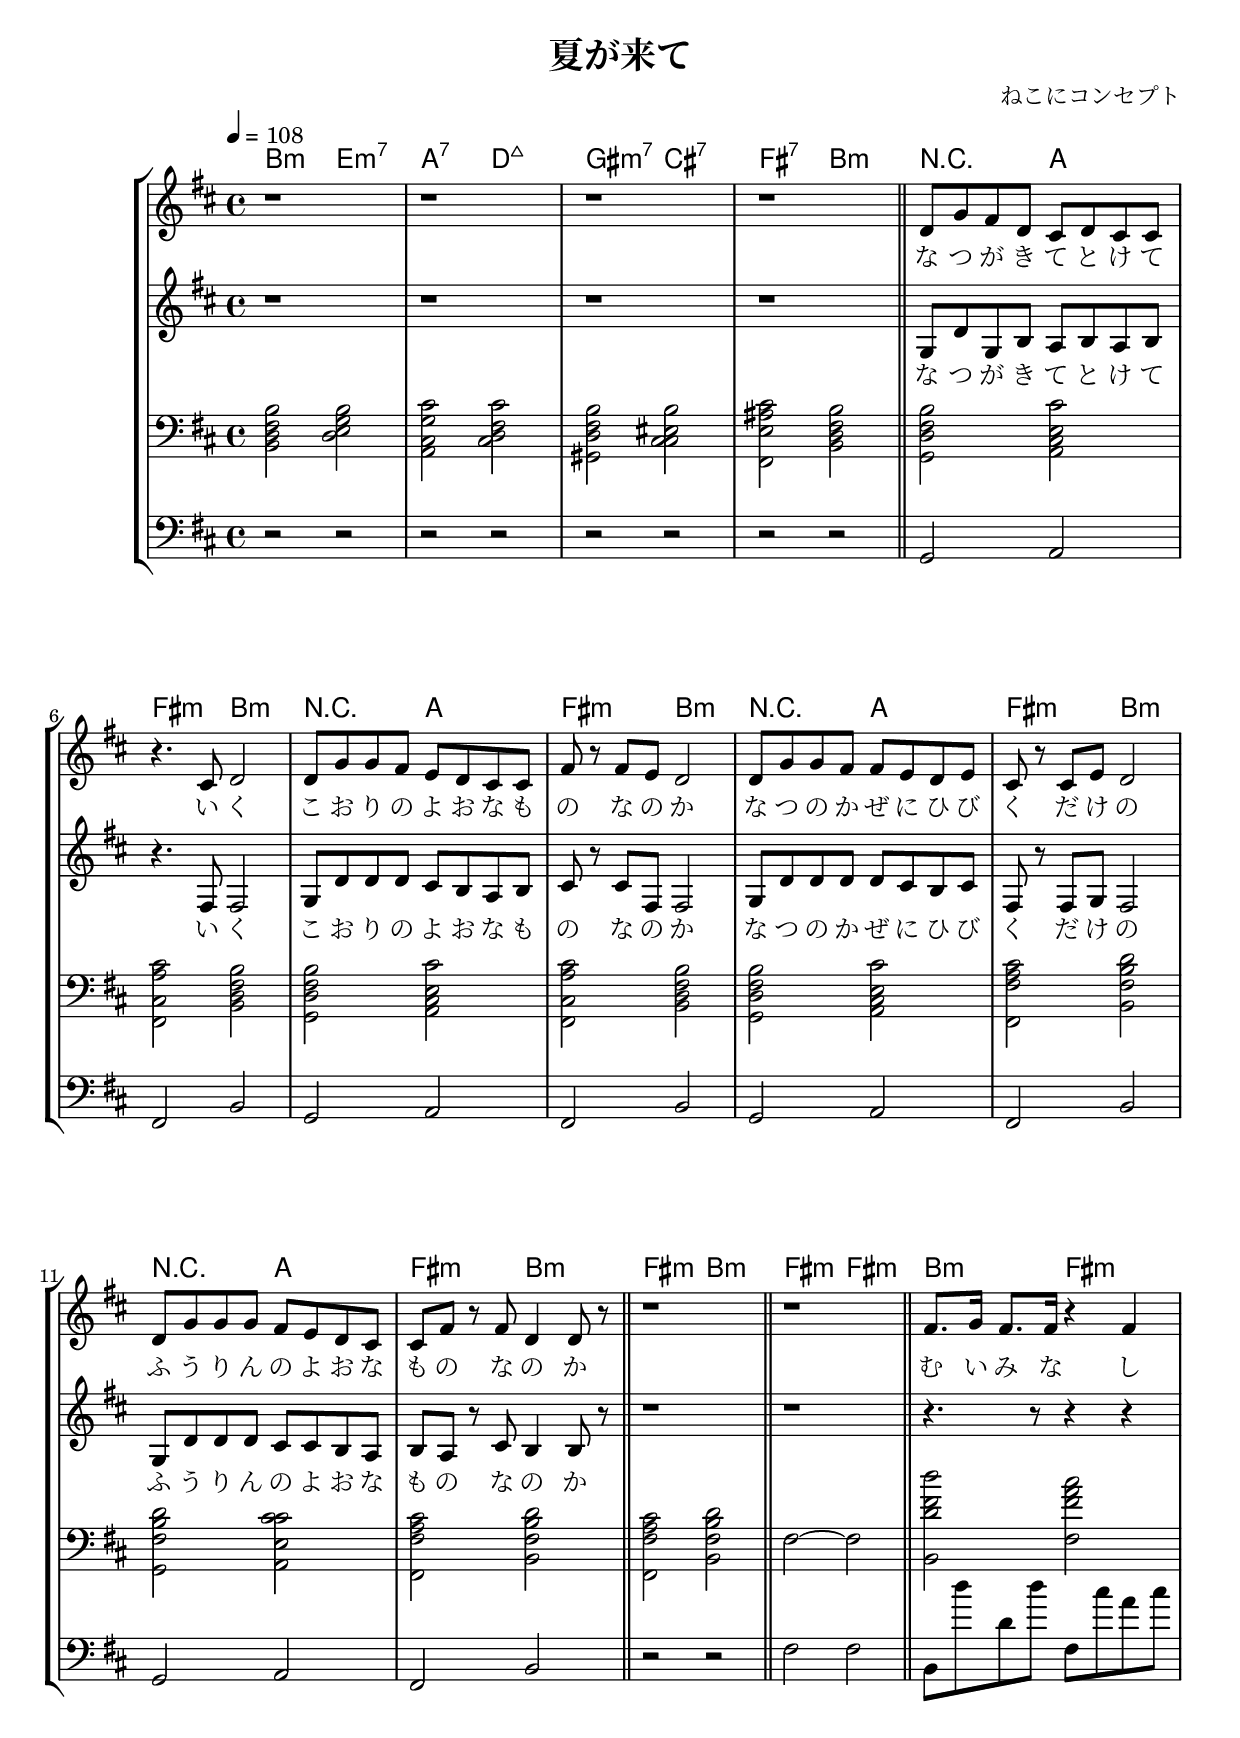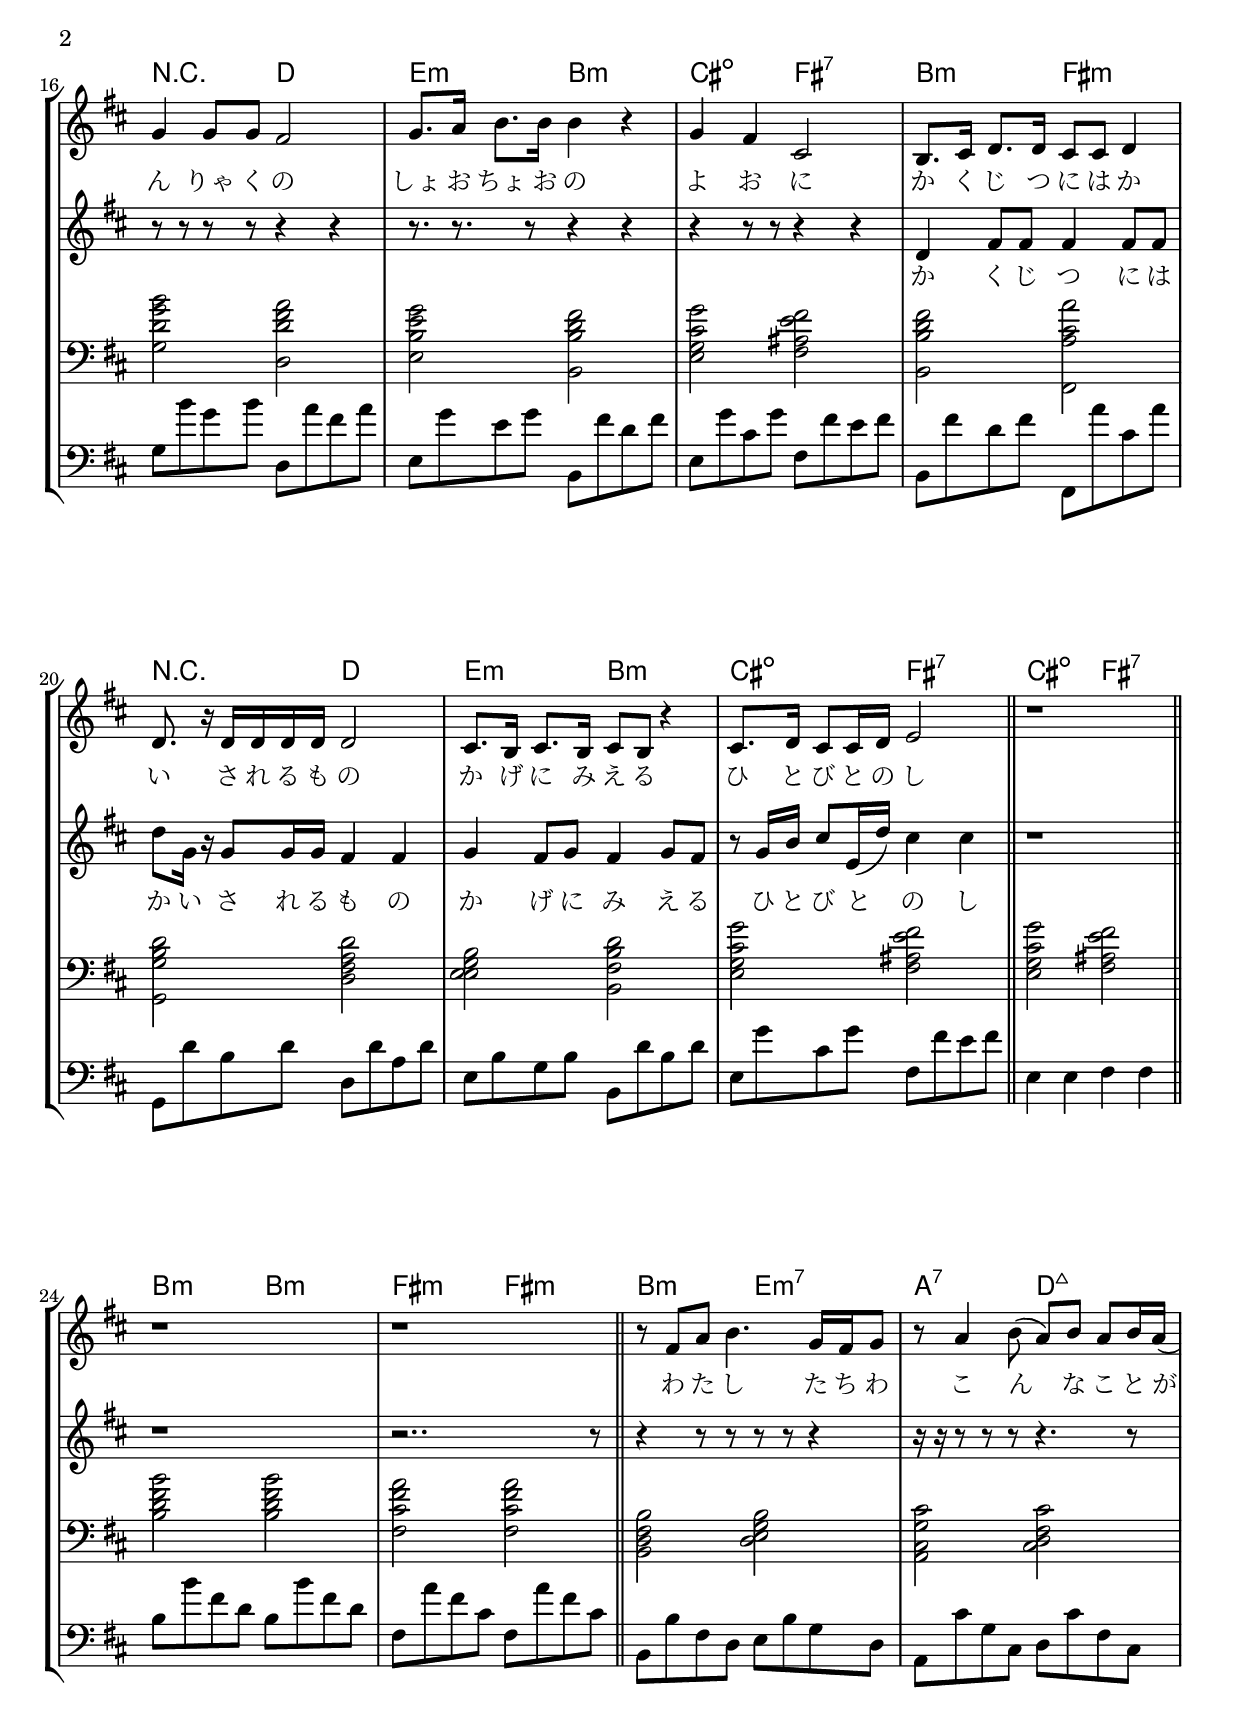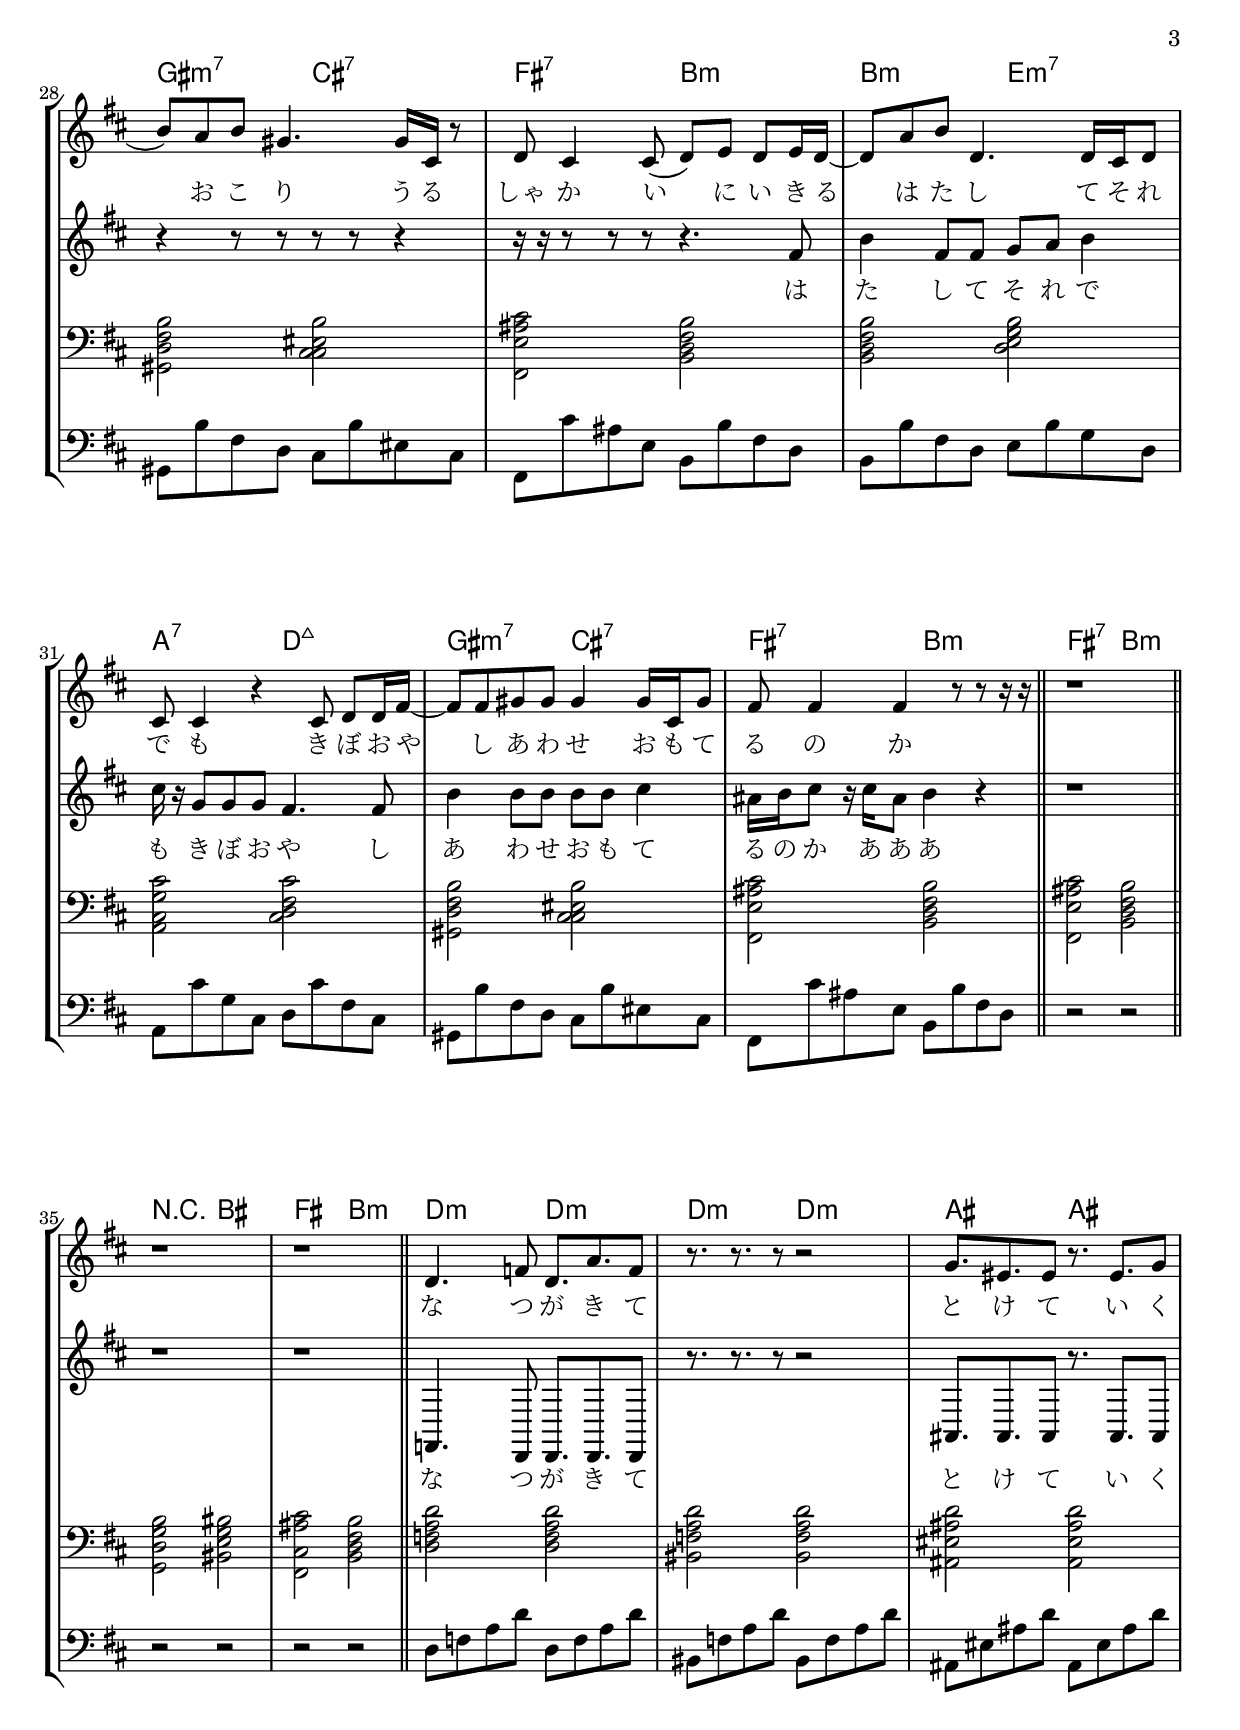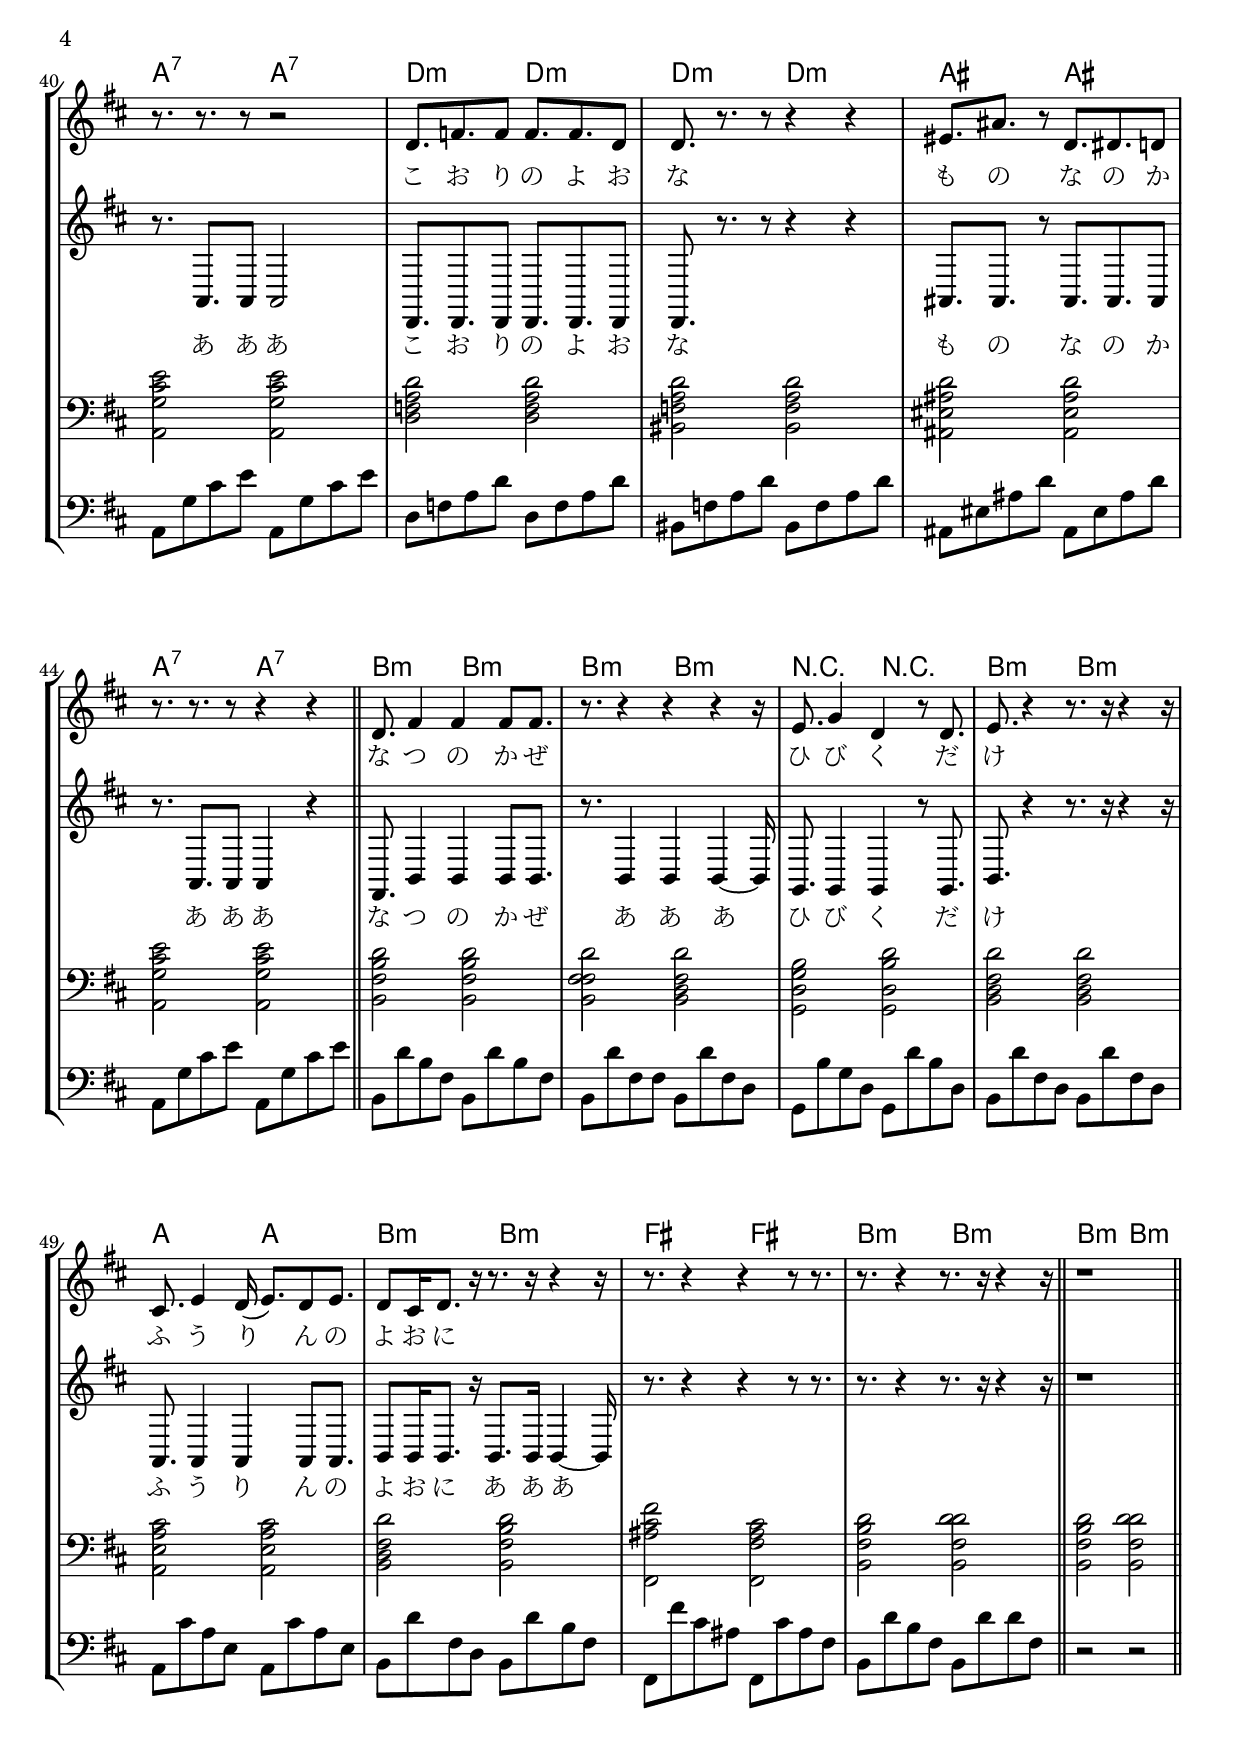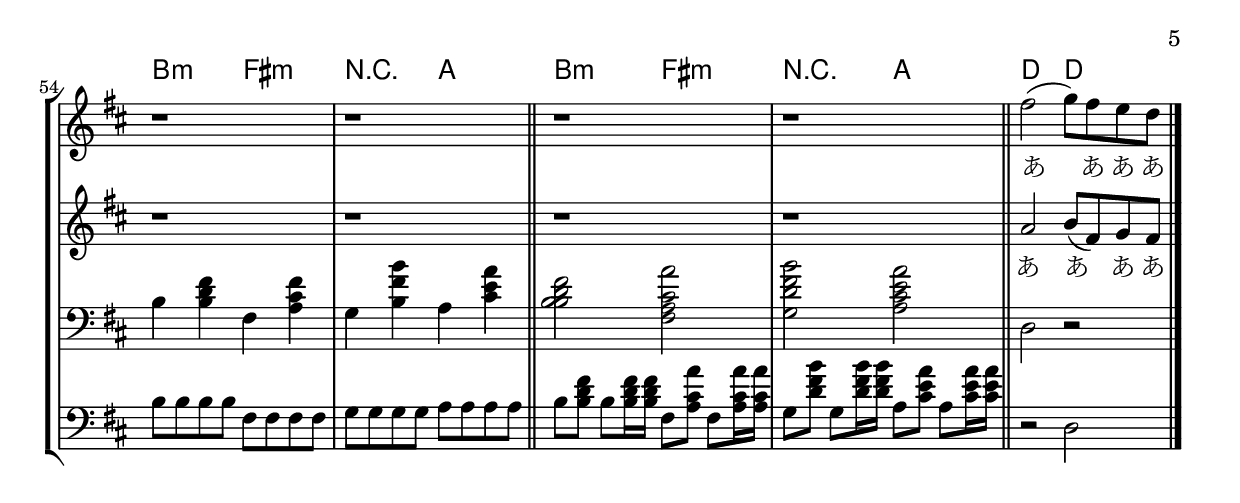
\version "2.12.1"

\header {
	title = \markup {夏が来て}
	composer = \markup \center-column {ねこにコンセプト}
}

harmony = \chordmode {
	b2:m e:min7 a:7 d:maj7 gis:m7 cis:7 fis:7 b:m 

	r a fis:m b:m r a fis:m b:m r a fis:m b:m r a fis:m b:m 

	fis:m b:m 

	fis:m fis:m 

	b:m fis:m r d e:m b:m cis:dim fis:7 b:m fis:m r d e:m b:m cis:dim fis:7 

	cis:dim fis:7 

	b:m b:m fis:m fis:m 

	b:m e:min7 a:7 d:maj7 gis:m7 cis:7 fis:7 b:m b:m e:min7 a:7 d:maj7 gis:m7 cis:7 fis:7 b:m 

	fis:7 b:m 

	r bis fis b:m 

	d:m d:m d:m d:m ais ais a:7 a:7 d:m d:m d:m d:m ais ais a:7 a:7 

	b:m b:m b:m b:m r r b:m b:m a a b:m b:m fis fis b:m b:m 

	b:m b:m 

	b:m fis:m r a 

	b:m fis:m r a 

	d d 
}

melody = {
	\key d \major
	\tempo 4 = 108
	r1 | r1 | r1 | r1   
	\set Staff.midiInstrument = #"mmi0.42"
	d'8  g'8  fis'8  d'8  cis'8  d'8  cis'8  cis'8 
	r4.  cis'8  d'2 
	d'8  g'8  g'8  fis'8  e'8  d'8  cis'8  cis'8 
	fis'8  r8  fis'8  e'8  d'2 
	d'8  g'8  g'8  fis'8  fis'8  e'8  d'8  e'8 
	cis'8  r8  cis'8  e'8  d'2 
	d'8  g'8  g'8  g'8  fis'8  e'8  d'8  cis'8 
	cis'8  fis'8  r8  fis'8  d'4  d'8  	r8 	r1   
	r1   
	\set Staff.midiInstrument = #"mmi0.48"
	fis'8.  g'16  fis'8.  fis'16  r4  fis'4 
	g'4  g'8  g'8  fis'2 
	g'8.  a'16  b'8.  b'16  b'4  r4 
	g'4  fis'4  cis'2 
	b8.  cis'16  d'8.  d'16  cis'8  cis'8  d'4 
	d'8.  r16  d'16  d'16  d'16  d'16  d'2 
	cis'8.  b16  cis'8.  b16  cis'8  b8  r4 
	cis'8.  d'16  cis'8  cis'16  d'16  e'2
	r1   
	r1 | r1   
	\set Staff.midiInstrument = #"Choir Aahs"
	r8 fis'8  a'8  b'4.  g'16  fis'16  g'8 
	r8  a'4  b'8  (a'8)  b'8  a'8  b'16  a'16 
	(b'8)  a'8  b'8  gis'4.  gis'16  cis'16  r8 
	d'8  cis'4  cis'8  (d'8)  e'8  d'8  e'16  d'16~ 
	d'8  a'8  b'8  d'4.  d'16  cis'16  d'8 
	cis'8  cis'4  r4  cis'8  d'8  d'16  fis'16~ 
	fis'8  fis'8  gis'8  gis'8  gis'4  gis'16  cis'16  gis'8 
	fis'8  fis'4  fis'4  r8  r8  r16  r16
	r1   
	r1 | r1   
	\set Staff.midiInstrument = #"mmi0.45"
	d'4.  f'8  d'8.  a'8.  f'8 
	r8.  r8.  r8  r2 
	g'8.  eis'8.  eis'8  r8.  eis'8.  g'8 
	r8.  r8.  r8  r2 
	d'8.  f'8.  f'8  f'8.  f'8.  d'8 
	d'8.  r8.  r8  r4  r4 
	eis'8.  ais'8.  r8  d'8.  dis'8.  d'8 
	r8.  r8.  r8  r4  	r4 	\set Staff.midiInstrument = #"mmi0.45"
	d'8.  fis'4  fis'4  fis'8  fis'8. 
	r8.  r4  r4  r4 r16 
	e'8.  g'4  d'4  r8  d'8. 
	e'8.  r4  r8.  r16  r4 r16 
	cis'8.  e'4  d'16  (e'8.)  d'8  e'8. 
	d'8  cis'16  d'8.  r16  r8.  r16  r4 r16 
	r8.  r4  r4  r8  r8. 
	r8.  r4  r8.  r16  r4 r16
	r1   
	r1 | r1   
	r1 | r1   
	\set Staff.midiInstrument = #"Tinkle Bell"
	fis''2  (g''8)  fis''8  e''8  d''8
	\bar "|."
}

words = \lyricmode {
	
	な  つ  が  き  て  と  け  て  い  く  こ  お  り  の  よ  お  な  も  の  な  の  か  な  つ  の  か  ぜ  に  ひ  び  く  だ  け  の  ふ  う  り  ん  の  よ  お  な  も  の  な  の  か  
	
	
	む  い  み  な  し  ん  りゃ  く  の  しょ  お  ちょ  お  の  よ  お  に  か  く  じ  つ  に  は  か  い  さ  れ  る  も  の  か  げ  に  み  え  る  ひ  と  び  と  の  し  
	
	
	わ  た  し  た  ち  わ  こ  ん  な  こ  と  が  お  こ  り  う  る  しゃ  か  い  に  い  き  る  は  た  し  て  そ  れ  で  も  き  ぼ  お  や  し  あ  わ  せ  お  も  て  る  の  か  
	
	
	な  つ  が  き  て  と  け  て  い  く  こ  お  り  の  よ  お  な  も  の  な  の  か  
	な  つ  の  か  ぜ  ひ  び  く  だ  け  ふ  う  り  ん  の  よ  お  に  
	
	
	
	あ  あ  あ  あ  
}

secondmelody = {
	\key d \major
	\tempo 4 = 108
	r1 | r1 | r1 | r1   
	\set Staff.midiInstrument = #"mmi0.42"
	g8  d'8  g8  b8  a8  b8  a8  b8 
	r4.  fis8  fis2 
	g8  d'8  d'8  d'8  cis'8  b8  a8  b8 
	cis'8  r8  cis'8  fis8  fis2 
	g8  d'8  d'8  d'8  d'8  cis'8  b8  cis'8 
	fis8  r8  fis8  g8  fis2 
	g8  d'8  d'8  d'8  cis'8  cis'8  b8  a8 
	b8  a8  r8  cis'8  b4  b8  	r8 	r1   
	r1   
	\set Staff.midiInstrument = #"French horn"
	r4.  r8  r4  r4 
	r8  r8  r8  r8  r4  r4 
	r8.  r8.  r8  r4  r4 
	r4  r8  r8  r4  r4 
	d'4  fis'8  fis'8  fis'4  fis'8  fis'8 
	d''8  g'16  r16  g'8  g'16  g'16  fis'4  fis'4 
	g'4  fis'8  g'8  fis'4  g'8  fis'8 
	r8  g'16  b'16  cis''8  e'16  (d''16)  cis''4  cis''4
	r1   
	r1 | r2.. 
	\set Staff.midiInstrument = #"Voice Oohs"
	r8 
	r4  r8  r8  r8  r8  r4 
	r16  r16  r8  r8  r8  r4.  r8 
	r4  r8  r8  r8  r8  r4 
	r16  r16  r8  r8  r8  r4.  fis'8 
	b'4  fis'8  fis'8  g'8  a'8  b'4 
	cis''16  r16  g'8  g'8  g'8  fis'4.  fis'8 
	b'4  b'8  b'8  b'8  b'8  cis''4 
	ais'16  b'16  cis''8  r16  cis''16  ais'8  b'4  	r4 	r1   
	r1 | r1   
	\set Staff.midiInstrument = #"Acoustic Bass"
	f,4.  d,8  d,8.  d,8.  d,8 
	r8.  r8.  r8  r2 
	ais,8.  ais,8.  ais,8  r8.  ais,8.  ais,8 
	r8.  a,8.  a,8  a,2 
	d,8.  d,8.  d,8  d,8.  d,8.  d,8 
	d,8.  r8.  r8  r4  r4 
	ais,8.  ais,8.  r8  ais,8.  ais,8.  ais,8 
	r8.  a,8.  a,8  a,4  	r4 	\set Staff.midiInstrument = #"Electric Bass (finger)"
	fis,8.  b,4  b,4  b,8  b,8. 
	r8.  b,4  b,4  b,4~b,16 
	g,8.  g,4  g,4  r8  g,8. 
	b,8.  r4  r8.  r16  r4 r16 
	a,8.  a,4  a,4  a,8  a,8. 
	b,8  b,16  b,8.  r16  b,8.  b,16  b,4~b,16 
	r8.  r4  r4  r8  r8. 
	r8.  r4  r8.  r16  r4 r16
	r1   
	r1 | r1   
	r1 | r1   
	\set Staff.midiInstrument = #"Blown Bottle"
	a'2  b'8  (fis'8)  g'8  fis'8
	\bar "|."
}

secondwords = \lyricmode {
	
	な  つ  が  き  て  と  け  て  い  く  こ  お  り  の  よ  お  な  も  の  な  の  か  な  つ  の  か  ぜ  に  ひ  び  く  だ  け  の  ふ  う  り  ん  の  よ  お  な  も  の  な  の  か  
	
	
	か  く  じ  つ  に  は  か  い  さ  れ  る  も  の  か  げ  に  み  え  る  ひ  と  び  と  の  し  
	
	
	は  た  し  て  そ  れ  で  も  き  ぼ  お  や  し  あ  わ  せ  お  も  て  る  の  か  あ  あ  あ  
	
	
	な  つ  が  き  て  と  け  て  い  く  あ  あ  あ  こ  お  り  の  よ  お  な  も  の  な  の  か  あ  あ  あ  
	な  つ  の  か  ぜ  あ  あ  あ  ひ  び  く  だ  け  ふ  う  り  ん  の  よ  お  に  あ  あ  あ  
	
	
	
	あ  あ  あ  あ  
}

tempochange = {
	\tempo 4 = 108
	r1 | r1 | r1 | r1 \bar "||"
	\tempo 4 = 108
	r1 | r1 | r1 | r1 | r1 | r1 | r1 | r1 \bar "||"
	\tempo 4 = 108
	r1 \bar "||"
	\tempo 4 = 108
	r1 \bar "||"
	\tempo 4 = 108
	r1 | r1 | r1 | r1 | r1 | r1 | r1 | r1 \bar "||"
	\tempo 4 = 108
	r1 \bar "||"
	\tempo 4 = 108
	r1 | r1 \bar "||"
	\tempo 4 = 108
	r1 | r1 | r1 | r1 | r1 | r1 | r1 | r1 \bar "||"
	\tempo 4 = 108
	r1 \bar "||"
	\tempo 4 = 108
	r1 | r1 \bar "||"
	\tempo 4 = 108
	r1 | r1 | r1 | r1 | r1 | r1 | r1 | r1 \bar "||"
	\tempo 4 = 108
	r1 | r1 | r1 | r1 | r1 | r1 | r1 | r1 \bar "||"
	\tempo 4 = 108
	r1 \bar "||"
	\tempo 4 = 108
	r1 | r1 \bar "||"
	\tempo 4 = 108
	r1 | r1 \bar "||"
	\tempo 4 = 108
	r1 \bar "|."
}

mainacc = {
	\clef bass
	\set Staff.midiInstrument = #"Electric Piano 1"
	\key d \major
	\tempo 4 = 108
	<b, d fis b>2
	<e d g b>2
	<a, cis g cis'>2
	<d cis fis cis'>2
	<gis, d fis b>2
	<cis cis eis b>2
	<fis, e ais cis'>2
	<b, d fis b>2
	\bar "||"

	\set Staff.midiInstrument = #"Electric Piano 1"
	<g, d fis b>2
	<a, cis e cis'>2
	<fis, cis a cis'>2
	<b, d fis b>2
	<g, d fis b>2
	<a, cis e cis'>2
	<fis, cis a cis'>2
	<b, d fis b>2
	<g, d fis b>2
	<a, cis e cis'>2
	<fis, fis a cis'>2
	<b, fis b d'>2
	<g, fis b d'>2
	<a, e cis' cis'>2
	<fis, fis a cis'>2
	<b, fis b d'>2
	\bar "||"

	\set Staff.midiInstrument = #"Electric Piano 1"
	<fis, fis a cis'>2
	<b, fis b d'>2
	\bar "||"

	\set Staff.midiInstrument = #"Music box"
	fis2
	~fis2
	\bar "||"

	\set Staff.midiInstrument = #"Electric Piano 1"
	<b, fis' d' d''>2
	<fis fis' a' cis''>2
	<g d' g' b'>2
	<d d' fis' a'>2
	<e b e' g'>2
	<b, b d' fis'>2
	<e g cis' g'>2
	<fis ais e' fis'>2
	<b, b d' fis'>2
	<fis, a cis' a'>2
	<g, g b d'>2
	<d fis a d'>2
	<e e g b>2
	<b, fis b d'>2
	<e g cis' g'>2
	<fis ais e' fis'>2
	\bar "||"

	\set Staff.midiInstrument = #"Electric Piano 1"
	<e g cis' g'>2
	<fis ais e' fis'>2
	\bar "||"

	\set Staff.midiInstrument = #"Electric Piano 1"
	<b d' fis' b'>2
	<b d' fis' b'>2
	<fis cis' fis' a'>2
	<fis cis' fis' a'>2
	\bar "||"

	\set Staff.midiInstrument = #"Electric Piano 1"
	<b, d fis b>2
	<e d g b>2
	<a, cis g cis'>2
	<d cis fis cis'>2
	<gis, d fis b>2
	<cis cis eis b>2
	<fis, e ais cis'>2
	<b, d fis b>2
	<b, d fis b>2
	<e d g b>2
	<a, cis g cis'>2
	<d cis fis cis'>2
	<gis, d fis b>2
	<cis cis eis b>2
	<fis, e ais cis'>2
	<b, d fis b>2
	\bar "||"

	\set Staff.midiInstrument = #"Electric Piano 1"
	<fis, e ais cis'>2
	<b, d fis b>2
	\bar "||"

	\set Staff.midiInstrument = #"Electric Piano 1"
	<g, d g b>2
	<bis, e g bis>2
	<fis, cis ais cis'>2
	<b, d fis b>2
	\bar "||"

	\set Staff.midiInstrument = #"Electric Piano 1"
	<d f a d'>2
	<d f a d'>2
	<bis, f a d'>2
	<bis, f a d'>2
	<ais, eis ais d'>2
	<ais, eis ais d'>2
	<a, g cis' e'>2
	<a, g cis' e'>2
	<d f a d'>2
	<d f a d'>2
	<bis, f a d'>2
	<bis, f a d'>2
	<ais, eis ais d'>2
	<ais, eis ais d'>2
	<a, g cis' e'>2
	<a, g cis' e'>2
	\bar "||"

	\set Staff.midiInstrument = #"Electric Piano 1"
	<b, fis b d'>2
	<b, fis b d'>2
	<b, fis fis d'>2
	<b, d fis d'>2
	<g, d g b>2
	<g, d b d'>2
	<b, d fis d'>2
	<b, d fis d'>2
	<a, e a cis'>2
	<a, e a cis'>2
	<b, d fis d'>2
	<b, fis b d'>2
	<fis, ais cis' fis'>2
	<fis, fis ais cis'>2
	<b, fis b d'>2
	<b, fis d' d'>2
	\bar "||"

	\set Staff.midiInstrument = #"Electric Piano 1"
	<b, fis b d'>2
	<b, fis d' d'>2
	\bar "||"

	\set Staff.midiInstrument = #"Taiko Drum"
	b4 <b d' fis'>4
	fis4 <a cis' fis'>4
	g4 <b fis' b'>4
	a4 <cis' e' a'>4
	\bar "||"

	\set Staff.midiInstrument = #"Percussive Organ"
	<b b d' fis'>2
	<fis a cis' a'>2
	<g d' fis' b'>2
	<a cis' e' a'>2
	\bar "||"

	\set Staff.midiInstrument = #"Music box"
	d2
	r2
	\bar "|."
}

subacc = {
	\clef bass
	\set Staff.midiInstrument = #"Acoustic grand"
	\key d \major
	\tempo 4 = 108
	r2
	r2
	r2
	r2
	r2
	r2
	r2
	r2
	\bar "||"

	\set Staff.midiInstrument = #"FX 2 (soundtrack)"
	g,2
	~a,2
	fis,2
	~b,2
	g,2
	~a,2
	fis,2
	~b,2
	g,2
	~a,2
	fis,2
	~b,2
	g,2
	~a,2
	fis,2
	~b,2
	\bar "||"

	\set Staff.midiInstrument = #"Acoustic grand"
	r2
	r2
	\bar "||"

	\set Staff.midiInstrument = #"Voice Oohs"
	fis2
	fis2
	\bar "||"

	\set Staff.midiInstrument = #"String Ensemble 1"
	b,8 d'' d' d''
	fis8 cis'' a' cis''
	g8 b' g' b'
	d8 a' fis' a'
	e8 g' e' g'
	b,8 fis' d' fis'
	e8 g' cis' g'
	fis8 fis' e' fis'
	b,8 fis' d' fis'
	fis,8 a' cis' a'
	g,8 d' b d'
	d8 d' a d'
	e8 b g b
	b,8 d' b d'
	e8 g' cis' g'
	fis8 fis' e' fis'
	\bar "||"

	\set Staff.midiInstrument = #"FX 7 (echoes)"
	e4 e4
	fis4 fis4
	\bar "||"

	\set Staff.midiInstrument = #"Choir Aahs"
	b8 b' fis' d'
	b8 b' fis' d'
	fis8 a' fis' cis'
	fis8 a' fis' cis'
	\bar "||"

	\set Staff.midiInstrument = #"Lead 6 (voice)"
	b,8 b fis d
	e8 b g d
	a,8 cis' g cis
	d8 cis' fis cis
	gis,8 b fis d
	cis8 b eis cis
	fis,8 cis' ais e
	b,8 b fis d
	b,8 b fis d
	e8 b g d
	a,8 cis' g cis
	d8 cis' fis cis
	gis,8 b fis d
	cis8 b eis cis
	fis,8 cis' ais e
	b,8 b fis d
	\bar "||"

	\set Staff.midiInstrument = #"Acoustic grand"
	r2
	r2
	\bar "||"

	\set Staff.midiInstrument = #"Acoustic grand"
	r2
	r2
	r2
	r2
	\bar "||"

	\set Staff.midiInstrument = #"Pad 4 (choir)"
	d8 f8 a8 d'8
	d8 f8 a8 d'8
	bis,8 f8 a8 d'8
	bis,8 f8 a8 d'8
	ais,8 eis8 ais8 d'8
	ais,8 eis8 ais8 d'8
	a,8 g8 cis'8 e'8
	a,8 g8 cis'8 e'8
	d8 f8 a8 d'8
	d8 f8 a8 d'8
	bis,8 f8 a8 d'8
	bis,8 f8 a8 d'8
	ais,8 eis8 ais8 d'8
	ais,8 eis8 ais8 d'8
	a,8 g8 cis'8 e'8
	a,8 g8 cis'8 e'8
	\bar "||"

	\set Staff.midiInstrument = #"Lead 6 (voice)"
	b,8 d' b fis
	b,8 d' b fis
	b,8 d' fis fis
	b,8 d' fis d
	g,8 b g d
	g,8 d' b d
	b,8 d' fis d
	b,8 d' fis d
	a,8 cis' a e
	a,8 cis' a e
	b,8 d' fis d
	b,8 d' b fis
	fis,8 fis' cis' ais
	fis,8 cis' ais fis
	b,8 d' b fis
	b,8 d' d' fis
	\bar "||"

	\set Staff.midiInstrument = #"Acoustic grand"
	r2
	r2
	\bar "||"

	\set Staff.midiInstrument = #"Electric Grand"
	b8 b8 b8 b8
	fis8 fis8 fis8 fis8
	g8 g8 g8 g8
	a8 a8 a8 a8
	\bar "||"

	\set Staff.midiInstrument = #"Electric Piano 1"
	b8 <b d' fis'> b <b d' fis'>16 <b d' fis'>
	fis8 <a cis' a'> fis <a cis' a'>16 <a cis' a'>
	g8 <d' fis' b'> g <d' fis' b'>16 <d' fis' b'>
	a8 <cis' e' a'> a <cis' e' a'>16 <cis' e' a'>
	\bar "||"

	\set Staff.midiInstrument = #"Pad 3 (polysynth)"
	r2
	d2
	\bar "|."
}

percA = {
	\drummode {
	hh4 hh8 hh2 r8  |\times 16/32{ hh2 hh8. hh8. hh4. hh2. } |hh4 hh8 hh2 r8  |\times 16/32{ hh2 hh8. hh1 r4 r16 } \bar "||"
	hh4 hh8 hh2 r8  |\times 16/32{ hh2 hh8. hh8. hh4. hh2. } |hh4 hh8 hh2 r8  |hh4 hh8 hh4 hh4.  |hh4 hh8 hh2 r8  |\times 16/32{ hh2 hh8. hh8. hh4. hh2. } |hh4 hh8 hh2 r8  |\times 16/32{ hh2 hh8. hh1 r4 r16 } \bar "||"
	\times 16/32{ hh2 hh8. hh1 r4 r16 } \bar "||"
	r1 \bar "||"
	hh8 hh8 hh8 hh8 hh8 hh8 hh8 hh8  |hh8 hh8 hh8 hh8 hh4 hh8 hh8  |hh8 hh8 hh8 hh8 hh8 hh8 hh8 hh8  |hh8 hh8 hh8 hh2 r8  |hh8 hh8 hh8 hh8 hh8 hh8 hh8 hh8  |hh8 hh8 hh8 hh8 hh4 hh8 hh8  |hh8 hh8 hh8 hh8 hh8 hh8 hh8 hh8  |r8 hh2. r8  \bar "||"
	r1 \bar "||"
	r8 cymr16 cymr16 cymr8 cymr16 cymr16 cymr8 cymr16 cymr16 cymr8 cymr8  |cymr8 cymr16 cymr16 cymr8 cymr16 cymr16 cymr8 cymr16 cymr16 cymr8 cymr8  \bar "||"
	r8 cymr16 cymr16 cymr8 cymr16 cymr16 cymr8 cymr16 cymr16 cymr8 cymr8  |cymr8 cymr16 cymr16 cymr8 cymr16 cymr16 cymr8 cymr16 cymr16 cymr8 cymr8  |cymr8 cymr16 cymr16 cymr8 cymr16 cymr16 cymr8 cymr16 cymr16 cymr8 cymr16 cymr16  |cymr8 cymr16 cymr16 cymr8 cymr16 cymr16 cymr8 cymr16 cymr16 cymr8 cymr8  |r8 cymr16 cymr16 cymr8 cymr16 cymr16 cymr8 cymr16 cymr16 cymr8 cymr8  |cymr8 cymr16 cymr16 cymr8 cymr16 cymr16 cymr8 cymr16 cymr16 cymr8 cymr8  |cymr8 cymr16 cymr16 cymr8 cymr16 cymr16 cymr8 cymr16 cymr16 cymr8 cymr16 cymr16  |cymr8 cymr16 cymr16 cymr8 cymr16 cymr16 cymr8 cymr16 cymr16 cymr8 cymr8  \bar "||"
	cymr4 cymr4 cymr4 cymr4  \bar "||"
	r2 hho2  |r2 hho2  \bar "||"
	cymr4 cymr4 cymr4 cymr4  |cymr4 cymr8 cymr16 cymr16 cymr4 cymr4  |cymr4 cymr4 cymr4 cymr4  |cymr4 cymr2.  |cymr4 cymr4 cymr4 cymr4  |cymr4 cymr8 cymr16 cymr16 cymr4 cymr4  |cymr4 cymr4 cymr4 cymr4  |cymr4 cymr2.  \bar "||"
	r1  |r1  |r1  |r1  |r1  |r1  |r1  |r2 r8 hho4 hho8  \bar "||"
	r2 r8 hho4 hho8  \bar "||"
	cymr4 cymr4 cymr4 cymr4  |cymr4 cymr8 cymr16 cymr16 cymr4 cymr4  \bar "||"
	cymr4 cymr4 cymr4 cymr4  |cymr4 cymr8 cymr16 cymr16 cymr4 cymr4  \bar "||"
	r1 \bar "|."
	}
}

percB = {
	\drummode {
	r16 hhp8 hhp8 hhp2 r8.  |\times 16/32{ r8 hhp4 hhp4 hhp8 hhp2 r8 hhp2 r8 } |r16 hhp8 hhp8 hhp2 r8.  |\times 16/32{ r8 hhp4 hhp4 hhp8 hhp1 r4 } \bar "||"
	r16 hhp8 hhp8 hhp2 r8.  |\times 16/32{ r8 hhp4 hhp4 hhp8 hhp2 r8 hhp2 r8 } |r16 hhp8 hhp8 hhp2 r8.  |r16 hhp8 hhp8 hhp8. hhp2  |r16 hhp8 hhp8 hhp2 r8.  |\times 16/32{ r8 hhp4 hhp4 hhp8 hhp2 r8 hhp2 r8 } |r16 hhp8 hhp8 hhp2 r8.  |\times 16/32{ r8 hhp4 hhp4 hhp8 hhp1 r4 } \bar "||"
	\times 16/32{ r8 hhp4 hhp4 hhp8 hhp1 r4 } \bar "||"
	r1 \bar "||"
	r4 sn8. sn8 sn8. sn8. sn16  |r4 sn8. sn8 sn8. sn4  |r4 sn8. sn8 sn8. sn8. sn16  |r8 sn8 sn4 sn8 sn16 sn8 sn8 sn16  |r4 sn8. sn8 sn8. sn8. sn16  |r4 sn8. sn8 sn8. sn4  |r4 sn8. sn8 sn8. sn8. sn16  |r4 sn2 sn4  \bar "||"
	r1 \bar "||"
	r4 sn2 sn4  |r4 sn2 sn8 sn16 sn16  \bar "||"
	r4 sn2 sn4  |r4 sn8 sn4. sn4  |r4 sn2 sn4  |r4 sn8 sn4. sn4  |r4 sn2 sn4  |r4 sn8 sn4. sn4  |r4 sn2 sn4  |r4 sn2 sn8 sn16 sn16  \bar "||"
	r2 sn2  \bar "||"
	r8 hh16 hh16 hh8 hh16 hh8. hh16 hh16 hh8 hh16 hh16  |hh8 hh16 hh16 hh8 hh16 hh8 hh4. r16  \bar "||"
	r2 sn2  |r2 sn2  |r2 sn2  |r8 sn8 sn2.  |r2 sn2  |r2 sn2  |r2 sn2  |r8 sn8 sn2.  \bar "||"
	r4. hhp2 hhp8  |r4. hhp2 hhp8  |r4. hhp2 hhp8  |r4. hhp2 hhp8  |r4. hhp2 hhp8  |r4. hhp2 hhp8  |r4. hhp2 hhp8  |hhp4 hhp4 hhp4 hhp4  \bar "||"
	hhp4 hhp4 hhp4 hhp4  \bar "||"
	r2 sn2  |r2 sn2  \bar "||"
	r2 sn2  |r2 sn2  \bar "||"
	r1 \bar "|."
	}
}

percC = {
	\drummode {
	r1  |\times 16/32{ r1 r2 hho2 } |r1  |\times 16/32{ r1 r2 hho2 } \bar "||"
	r1  |\times 16/32{ r1 r2 hho2 } |r1  |\times 16/32{ r1 r2 hho2 } |r1  |\times 16/32{ r1 r2 hho2 } |r1  |\times 16/32{ r1 r2 hho2 } \bar "||"
	r1  \bar "||"
	r1 \bar "||"
	bd8 bd4 bd2 bd8  |bd8 bd2 bd4.  |bd8 bd4 bd2 bd8  |bd4 r16 bd8. bd2  |bd8 bd4 bd2 bd8  |bd8 bd2 bd4.  |bd8 bd4 bd2 bd8  |bd8 bd4. bd4. bd8  \bar "||"
	r1 \bar "||"
	bd8. bd16 bd8. bd16 bd8. bd16 bd8. bd16  |bd8. bd16 bd8. bd16 bd8. bd16 bd8. bd16  \bar "||"
	bd8. bd16 bd8. bd16 bd8. bd16 bd8. bd16  |bd8. bd16 bd8. bd16 bd8. bd16 bd4  |bd8. bd16 bd8. bd16 bd8. bd16 bd8. bd16  |bd8. bd16 bd8. bd16 bd8. bd16 bd4  |bd8. bd16 bd8. bd16 bd8. bd16 bd8. bd16  |bd8. bd16 bd8. bd16 bd8. bd16 bd4  |bd8. bd16 bd8. bd16 bd8. bd16 bd8. bd16  |bd8. bd16 bd8. bd16 bd8. bd16 bd8. bd16  \bar "||"
	bd2 r8 bd4.  \bar "||"
	r4 sn2 sn4  |r4 sn4. sn16 sn8 sn16 sn16 sn16  \bar "||"
	bd2. r8 bd8  |bd2. r8 bd8  |bd2. r8 bd8  |bd4. bd8 bd4. bd8  |bd2. r8 bd8  |bd2. r8 bd8  |bd2. r8 bd8  |bd2 r8 bd4.  \bar "||"
	hh4 hh4 hh4 hh4  |hh4 hh4 hh4 hh4  |hh4 hh4 hh4 hh4  |hh4 hh4 hh4 hh4  |hh4 hh4 hh4 hh4  |hh4 hh4 hh4 hh4  |hh4 hh4 hh4 hh4  |r4. hh2 r8  \bar "||"
	r4. hh2 r8  \bar "||"
	bd2. r8 bd8  |bd2 r8 bd4.  \bar "||"
	bd2. r8 bd8  |bd2 r8 bd4.  \bar "||"
	r1 \bar "|."
	}
}

percD = {
	\drummode {
	bd8. bd8. bd2 bd8  |\times 16/32{ bd4. bd4. bd2 bd2 bd4 } |bd8. bd8. bd2 bd8  |\times 16/32{ bd4. bd4. bd8 bd2 r8 bd2 } \bar "||"
	bd8. bd8. bd2 bd8  |\times 16/32{ bd4. bd4. bd2 bd2 bd4 } |bd8. bd8. bd2 bd8  |bd8. bd8. bd2 r8  |bd8. bd8. bd2 bd8  |\times 16/32{ bd4. bd4. bd2 bd2 bd4 } |bd8. bd8. bd2 bd8  |\times 16/32{ bd4. bd4. bd8 bd2 r8 bd2 } \bar "||"
	\times 16/32{ bd4. bd4. bd8 bd2 r8 bd2 } \bar "||"
	r1 \bar "||"
	r1  |r2 r8 hho4.  |r1  |r4. r16 hho2 r16  |r1  |r2 r8 hho4.  |r1  |r4. r16 hho2 r16  \bar "||"
	r1 \bar "||"
	r1  |r4. tommh2 r8  \bar "||"
	r1  |r2 r16 tommh4. r16  |r1  |r2 r16 tommh4. r16  |r1  |r2 r16 tommh4. r16  |r1  |r4. tommh2 r8  \bar "||"
	r8. tommh8. tommh2 r8  \bar "||"
	bd8 bd4 bd4 r16 bd8. bd8  |bd4. bd8. bd4. r16  \bar "||"
	r1 |r1 |r1 |r2 r8 tommh8 tommh4  |r1 |r1 |r1 |r8. tommh8. tommh2 r8  \bar "||"
	bd2. r8 bd8  |bd8. bd8. bd2 bd8  |bd2. r8 bd8  |bd8. bd8. bd2 bd8  |bd2. r8 bd8  |bd8. bd8. bd2 bd8  |bd2. r8 bd8  |bd8. bd4. r16 bd4 bd8  \bar "||"
	bd8. bd4. r16 bd4 bd8  \bar "||"
	r1 |r8. tommh8. tommh2 r8  \bar "||"
	r1 |r8. tommh8. tommh2 r8  \bar "||"
	r1 \bar "|."
	}
}

percE = {
	\drummode {
	r2 ss2  |\times 16/32{ r1 ss1 } |r2 ss2  |\times 16/32{ r1 ss1 } \bar "||"
	r2 ss2  |\times 16/32{ r1 ss1 } |r2 ss2  |\times 16/32{ r1 ss1 } |r2 ss2  |\times 16/32{ r1 ss1 } |r2 ss2  |\times 16/32{ r1 ss1 } \bar "||"
	r2 ss2  \bar "||"
	r1 \bar "||"
	r1 |r1 |r1 |r1 |r1 |r1 |r1 |cymc1  \bar "||"
	r1 \bar "||"
	r1  |r2 r16 toml4. r16  \bar "||"
	r1  |r2. r8 toml8  |r1  |r2. r8 toml8  |r1  |r2. r8 toml8  |r1  |r2 r16 toml4. r16  \bar "||"
	r2. toml8 toml8  \bar "||"
	cymc1  |r2. cymc4  \bar "||"
	r1 |r1 |r1 |r2. r8 toml8  |r1 |r1 |r1 |r2. toml8 toml8  \bar "||"
	r1 | r1 | r1 | r1 | r1 | r1 | r1 | r1 \bar "||"
	r1 \bar "||"
	r1 |r2. toml8 toml8  \bar "||"
	r1 |r2. toml8 toml8  \bar "||"
	r1 \bar "|."
	}
}

percF = {
	\drummode {
	r1 |r1 |r1 |\times 16/32{ r1 sn4 sn8 sn2 r8 } \bar "||"
	r1 |r1 |r1 |r2 r8. sn16 sn4  |r1 |r1 |r1 |\times 16/32{ r1 sn4 sn8 sn2 r8 } \bar "||"
	\times 16/32{ r1 sn4 sn8 sn2 r8 } \bar "||"
	r1 \bar "||"
	r1 |r1 |r1 |r1 |r1 |r1 |r1 |r4 r16 tommh16 tommh4. tommh4  \bar "||"
	r1 \bar "||"
	cymc1  |r1 \bar "||"
	cymc1  |r1 |r1 |r1 |cymc1  |r1 |r1 |r1 \bar "||"
	hho1  \bar "||"
	r1 | r1 \bar "||"
	r1 |r1 |r1 |r1 |r1 |r1 |r1 |hho1  \bar "||"
	r1 | r1 | r1 | r1 | r1 | r1 | r1 | r1 \bar "||"
	r1 \bar "||"
	r1 |hho1  \bar "||"
	r1 |hho1  \bar "||"
	r1 \bar "|."
	}
}

percG = {
	\drummode {
	r1 |r1 |r1 |r2. r8 tomml8  \bar "||"
	r1 |r1 |r1 |r2. r8 tomml8  |r1 |r1 |r1 |r2. r8 tomml8  \bar "||"
	r1 \bar "||"
	r1 \bar "||"
	r1 |r1 |r1 |r1 |r1 |r1 |r1 |r4. r16 tomml4. tomml8.  \bar "||"
	r1 \bar "||"
	r1 | r1 \bar "||"
	r1 | r1 | r1 | r1 | r1 | r1 | r1 | r1 \bar "||"
	r1 \bar "||"
	r1 | r1 \bar "||"
	r1 | r1 | r1 | r1 | r1 | r1 | r1 | r1 \bar "||"
	r1 | r1 | r1 | r1 | r1 | r1 | r1 | r1 \bar "||"
	r1 \bar "||"
	r1 | r1 \bar "||"
	r1 | r1 \bar "||"
	r1 \bar "|."
	}
}

percH = {
	\drummode {
	r1 |r1 |r1 |\times 16/32{ r1 r2 r8 tommh4. } \bar "||"
	r1 |r1 |r1 |r1 |r1 |r1 |r1 |\times 16/32{ r1 r2 r8 tommh4. } \bar "||"
	\times 16/32{ r1 r2 r8 tommh4. } \bar "||"
	r1 \bar "||"
	r1 |r1 |r1 |r1 |r1 |r1 |r1 |r2 r16 toml8 toml4 r16  \bar "||"
	r1 \bar "||"
	r1 | r1 \bar "||"
	r1 | r1 | r1 | r1 | r1 | r1 | r1 | r1 \bar "||"
	r1 \bar "||"
	r1 | r1 \bar "||"
	r1 | r1 | r1 | r1 | r1 | r1 | r1 | r1 \bar "||"
	r1 | r1 | r1 | r1 | r1 | r1 | r1 | r1 \bar "||"
	r1 \bar "||"
	r1 | r1 \bar "||"
	r1 | r1 \bar "||"
	r1 \bar "|."
	}
}

percI = {
	\drummode {
	r1 |r1 |r1 |\times 16/32{ r1 r2. tomfh4 } \bar "||"
	r1 |r1 |r1 |r1 |r1 |r1 |r1 |\times 16/32{ r1 r2. tomfh4 } \bar "||"
	\times 16/32{ r1 r2. tomfh4 } \bar "||"
	r1 \bar "||"
	r1 |r1 |r1 |r1 |r1 |r1 |r1 |r2 r8 tomfh4 tomfh8  \bar "||"
	r1 \bar "||"
	r1 | r1 \bar "||"
	r1 | r1 | r1 | r1 | r1 | r1 | r1 | r1 \bar "||"
	r1 \bar "||"
	r1 | r1 \bar "||"
	r1 | r1 | r1 | r1 | r1 | r1 | r1 | r1 \bar "||"
	r1 | r1 | r1 | r1 | r1 | r1 | r1 | r1 \bar "||"
	r1 \bar "||"
	r1 | r1 \bar "||"
	r1 | r1 \bar "||"
	r1 \bar "|."
	}
}

\score {
	<<
		\new StaffGroup <<
			\new ChordNames {\harmony}
			\new Voice = "melody" {\melody}
			\new Lyrics \lyricsto "melody" \words
			\new Voice = "secondmelody" {\secondmelody}
			\new Lyrics \lyricsto "secondmelody" \secondwords
			\new Staff = "mainacc" {\mainacc}
			\new Staff = "subacc" {\subacc}
		>>
	>>
	\layout { }
}
